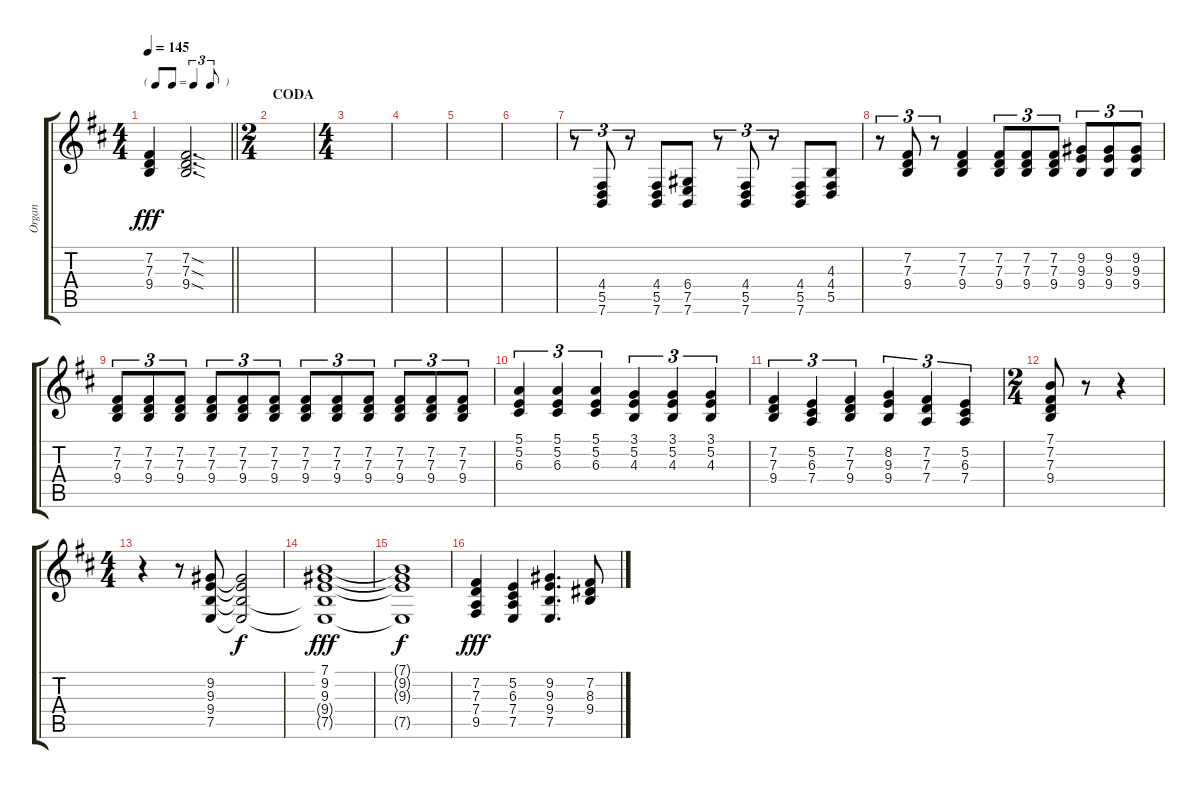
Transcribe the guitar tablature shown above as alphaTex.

\track ("Organ" "Organ") {instrument drawbarorgan}
\staff {score tabs}
\tuning (E4 B3 G3 D3 A2 E2) {hide}
\ts (4 4)
\tf triplet8th
\tempo 145
\clef g2
\barLineRight lightlight
\ks d
(7.2 7.3 9.4).4{dy fff} (7.2{sod} 7.3{sod} 9.4{sod}).2{d} |
\ts (2 4)
\section ("" "CODA")
|
\ts (4 4)
|
|
|
|
r.8{tu (3 2)} (4.4 5.5 7.6).8{tu (3 2)} r.8{tu (3 2)} (4.4 5.5 7.6).8 (6.4 7.5 7.6).8 r.8{tu (3 2)} (4.4 5.5 7.6).8{tu (3 2)} r.8{tu (3 2)} (4.4 5.5 7.6).8 (4.3 4.4 5.5).8 |
r.8{tu (3 2)} (7.2 7.3 9.4).8{tu (3 2)} r.8{tu (3 2)} (7.2 7.3 9.4).4 (7.2 7.3 9.4).8{tu (3 2)} (7.2 7.3 9.4).8{tu (3 2)} (7.2 7.3 9.4).8{tu (3 2)} (9.2 9.3 9.4).8{tu (3 2)} (9.2 9.3 9.4).8{tu (3 2)} (9.2 9.3 9.4).8{tu (3 2)} |
(7.2 7.3 9.4).8{tu (3 2)} (7.2 7.3 9.4).8{tu (3 2)} (7.2 7.3 9.4).8{tu (3 2)} (7.2 7.3 9.4).8{tu (3 2)} (7.2 7.3 9.4).8{tu (3 2)} (7.2 7.3 9.4).8{tu (3 2)} (7.2 7.3 9.4).8{tu (3 2)} (7.2 7.3 9.4).8{tu (3 2)} (7.2 7.3 9.4).8{tu (3 2)} (7.2 7.3 9.4).8{tu (3 2)} (7.2 7.3 9.4).8{tu (3 2)} (7.2 7.3 9.4).8{tu (3 2)} |
(5.1 5.2 6.3).4{tu (3 2)} (5.1 5.2 6.3).4{tu (3 2)} (5.1 5.2 6.3).4{tu (3 2)} (3.1 5.2 4.3).4{tu (3 2)} (3.1 5.2 4.3).4{tu (3 2)} (3.1 5.2 4.3).4{tu (3 2)} |
(7.2 7.3 9.4).4{tu (3 2)} (5.2 6.3 7.4).4{tu (3 2)} (7.2 7.3 9.4).4{tu (3 2)} (8.2 9.3 9.4).4{tu (3 2)} (7.2 7.3 7.4).4{tu (3 2)} (5.2 6.3 7.4).4{tu (3 2)} |
\ts (2 4)
(7.1 7.2 7.3 9.4).8 r.8 r.4 |
\ts (4 4)
r.4 r.8 (9.2 9.3 9.4 7.5).8 (9.2{t} 9.3{t} 9.4{t} 7.5{t}).2{dy f} |
(7.1 9.2 9.3 9.4{t} 7.5{t}).1{dy fff} |
(7.1{t} 9.2{t} 9.3{t} 7.5{t}).1{dy f} |
(7.2 7.3 7.4 9.5).4{dy fff} (5.2 6.3 7.4 7.5).4 (9.2 9.3 9.4 7.5).4{d} (7.2 8.3 9.4).8
